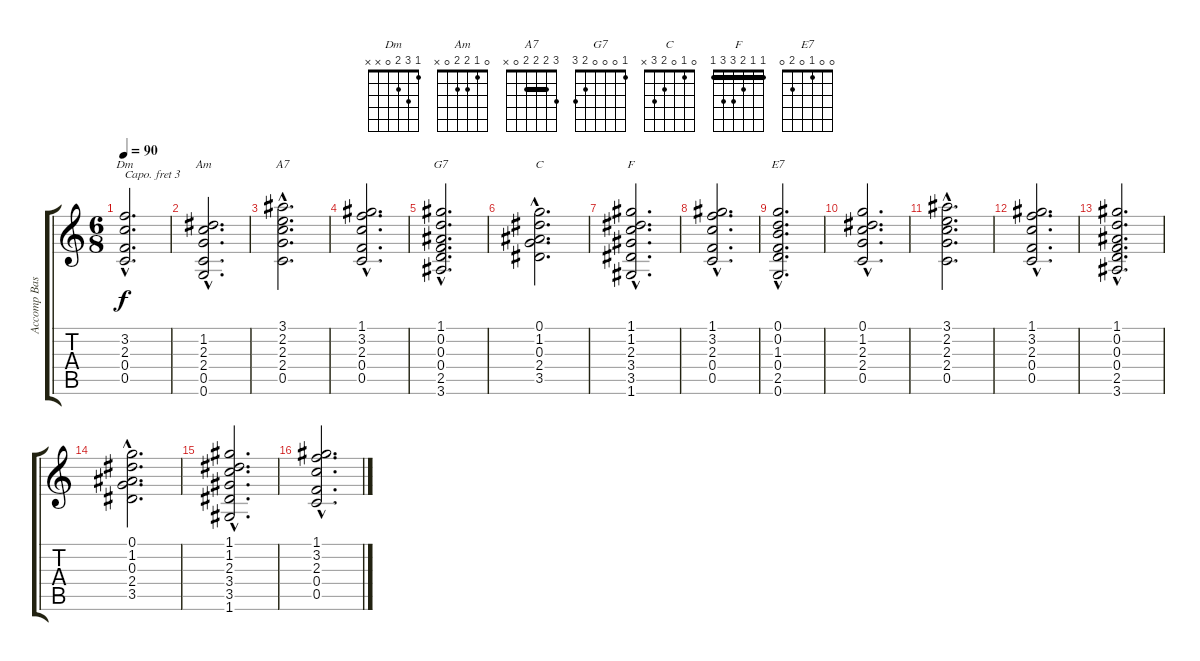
\track ("Accomp Bass" "Accomp Bas") {instrument electricbassfinger}
\staff {score tabs}
\capo 3
\tuning (E4 B3 G3 D3 A2 E2) {hide}
\chord ("Dm" 1 3 2 0 x x)
\chord ("Am" 0 1 2 2 0 x)
\chord ("A7" 3 2 2 2 0 x) {barre 2}
\chord ("G7" 1 0 0 0 2 3)
\chord ("C" 0 1 0 2 3 x)
\chord ("F" 1 1 2 3 3 1) {barre 1}
\chord ("E7" 0 0 1 0 2 0)
\ts (6 8)
\tempo 90
\clef g2
\ks c
(3.2{hac} 2.3{hac} 0.4{hac} 0.5{hac}).2{d ch "Dm" dy f} |
(1.2{hac} 2.3{hac} 2.4{hac} 0.5{hac} 0.6{hac}).2{d ch "Am"} |
(3.1{hac} 2.2{hac} 2.3{hac} 2.4{hac} 0.5{hac}).2{d ch "A7"} |
(1.1{hac} 3.2{hac} 2.3{hac} 0.4{hac} 0.5{hac}).2{d} |
(1.1{hac} 0.2{hac} 0.3{hac} 0.4{hac} 2.5{hac} 3.6{hac}).2{d ch "G7"} |
(0.1{hac} 1.2{hac} 0.3{hac} 2.4{hac} 3.5{hac}).2{d ch "C"} |
(1.1{hac} 1.2{hac} 2.3{hac} 3.4{hac} 3.5{hac} 1.6{hac}).2{d ch "F"} |
(1.1{hac} 3.2{hac} 2.3{hac} 0.4{hac} 0.5{hac}).2{d} |
(0.1{hac} 0.2{hac} 1.3{hac} 0.4{hac} 2.5{hac} 0.6{hac}).2{d ch "E7"} |
(0.1{hac} 1.2{hac} 2.3{hac} 2.4{hac} 0.5{hac}).2{d} |
(3.1{hac} 2.2{hac} 2.3{hac} 2.4{hac} 0.5{hac}).2{d} |
(1.1{hac} 3.2{hac} 2.3{hac} 0.4{hac} 0.5{hac}).2{d} |
(1.1{hac} 0.2{hac} 0.3{hac} 0.4{hac} 2.5{hac} 3.6{hac}).2{d} |
(0.1{hac} 1.2{hac} 0.3{hac} 2.4{hac} 3.5{hac}).2{d} |
(1.1{hac} 1.2{hac} 2.3{hac} 3.4{hac} 3.5{hac} 1.6{hac}).2{d} |
(1.1{hac} 3.2{hac} 2.3{hac} 0.4{hac} 0.5{hac}).2{d}
